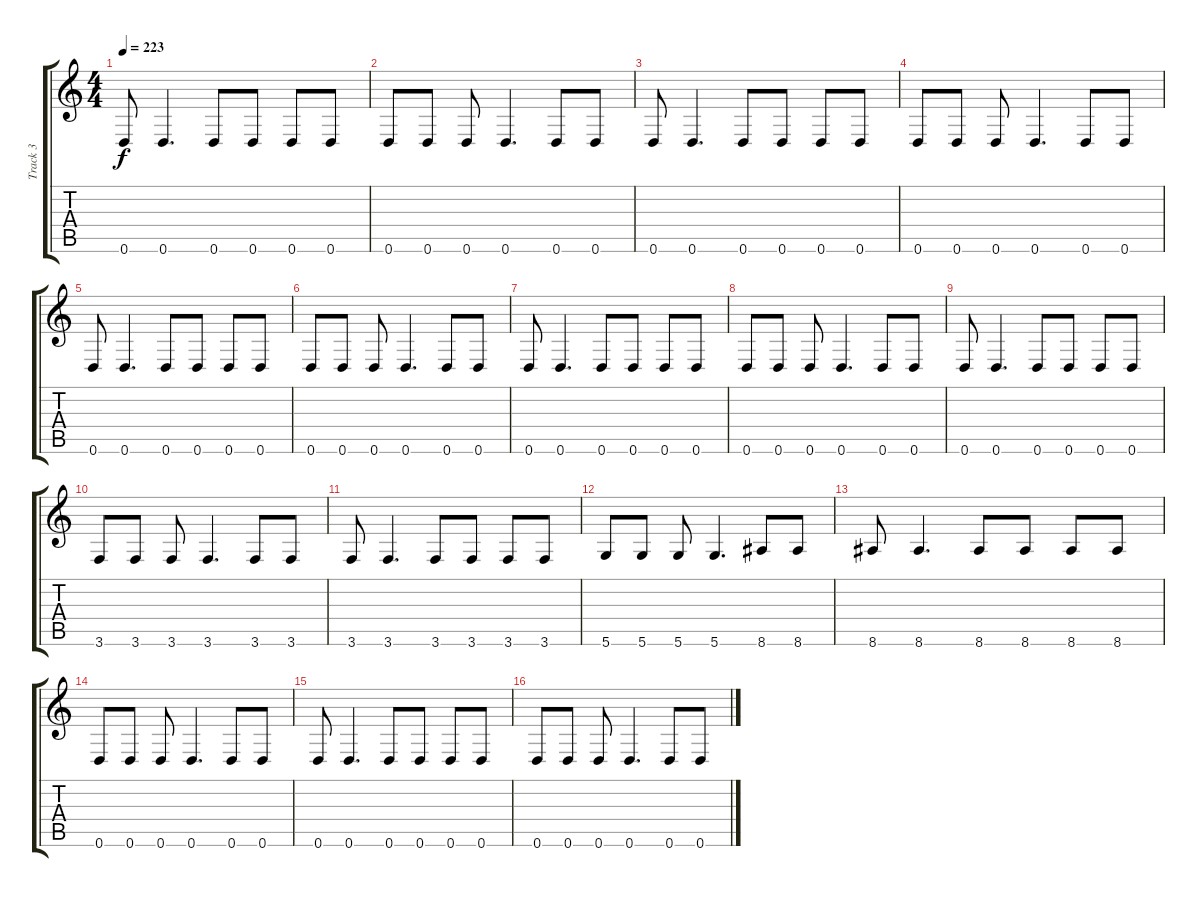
\track ("Track 3" "Track 3") {instrument electricbasspick}
\staff {score tabs}
\tuning (E4 B3 G3 D3 A2 D2) {hide}
\ts (4 4)
\tempo 223
\clef g2
\ks c
0.6.8{dy f} 0.6.4{d} 0.6.8 0.6.8 0.6.8 0.6.8 |
0.6.8 0.6.8 0.6.8 0.6.4{d} 0.6.8 0.6.8 |
0.6.8 0.6.4{d} 0.6.8 0.6.8 0.6.8 0.6.8 |
0.6.8 0.6.8 0.6.8 0.6.4{d} 0.6.8 0.6.8 |
0.6.8 0.6.4{d} 0.6.8 0.6.8 0.6.8 0.6.8 |
0.6.8 0.6.8 0.6.8 0.6.4{d} 0.6.8 0.6.8 |
0.6.8 0.6.4{d} 0.6.8 0.6.8 0.6.8 0.6.8 |
0.6.8 0.6.8 0.6.8 0.6.4{d} 0.6.8 0.6.8 |
0.6.8 0.6.4{d} 0.6.8 0.6.8 0.6.8 0.6.8 |
3.6.8 3.6.8 3.6.8 3.6.4{d} 3.6.8 3.6.8 |
3.6.8 3.6.4{d} 3.6.8 3.6.8 3.6.8 3.6.8 |
5.6.8 5.6.8 5.6.8 5.6.4{d} 8.6.8 8.6.8 |
8.6.8 8.6.4{d} 8.6.8 8.6.8 8.6.8 8.6.8 |
0.6.8 0.6.8 0.6.8 0.6.4{d} 0.6.8 0.6.8 |
0.6.8 0.6.4{d} 0.6.8 0.6.8 0.6.8 0.6.8 |
0.6.8 0.6.8 0.6.8 0.6.4{d} 0.6.8 0.6.8
